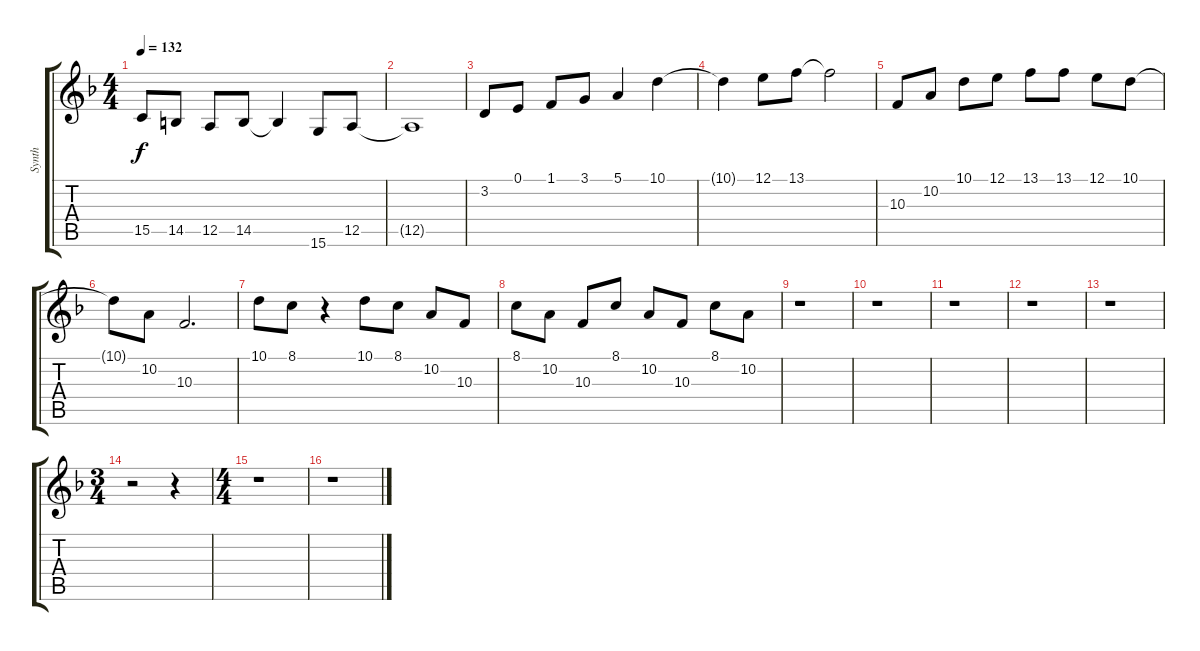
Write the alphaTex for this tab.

\track ("Synth" "Synth") {instrument lead2sawtooth}
\staff {score tabs}
\tuning (E4 B3 G3 D3 A2 E2) {hide}
\ts (4 4)
\tempo 132
\clef g2
\ks dminor
15.5.8{dy f} 14.5.8 12.5.8 14.5.8 14.5{t}.4 15.6.8 12.5.8 |
12.5{t}.1 |
3.2.8 0.1.8 1.1.8 3.1.8 5.1.4 10.1.4 |
10.1{t}.4 12.1.8 13.1.8 13.1{t}.2 |
10.3.8 10.2.8 10.1.8 12.1.8 13.1.8 13.1.8 12.1.8 10.1.8 |
10.1{t}.8 10.2.8 10.3.2{d} |
10.1.8 8.1.8 r.4 10.1.8 8.1.8 10.2.8 10.3.8 |
8.1.8 10.2.8 10.3.8 8.1.8 10.2.8 10.3.8 8.1.8 10.2.8 |
r.1 |
r.1 |
r.1 |
r.1 |
r.1 |
\ts (3 4)
r.2 r.4 |
\ts (4 4)
r.1 |
r.1
